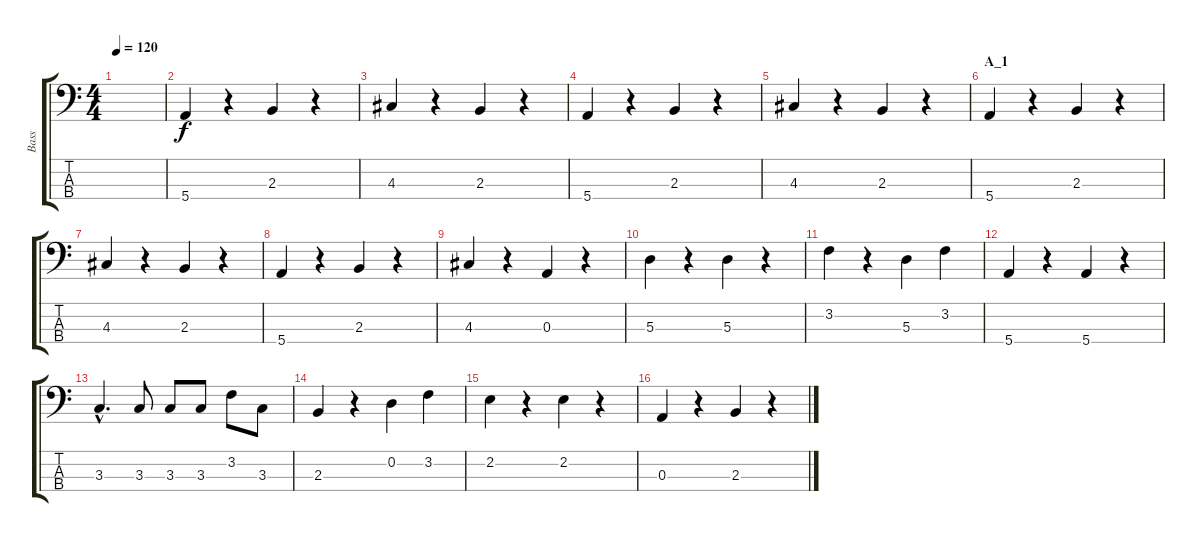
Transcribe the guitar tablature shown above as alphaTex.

\track ("Bass" "Bass") {instrument acousticbass}
\staff {score tabs}
\tuning (G2 D2 A1 E1) {hide}
\ts (4 4)
\tempo 120
\clef f4
\ks c
|
5.4.4 r.4 2.3.4 r.4 |
4.3.4 r.4 2.3.4 r.4 |
5.4.4 r.4 2.3.4 r.4 |
4.3.4 r.4 2.3.4 r.4 |
\section ("" "A_1")
5.4.4 r.4 2.3.4 r.4 |
4.3.4 r.4 2.3.4 r.4 |
5.4.4 r.4 2.3.4 r.4 |
4.3.4 r.4 0.3.4 r.4 |
5.3.4 r.4 5.3.4 r.4 |
3.2.4 r.4 5.3.4 3.2.4 |
5.4.4 r.4 5.4.4 r.4 |
3.3{hac}.4{d} 3.3.8 3.3.8 3.3.8 3.2.8 3.3.8 |
2.3.4 r.4 0.2.4 3.2.4 |
2.2.4 r.4 2.2.4 r.4 |
0.3.4 r.4 2.3.4 r.4
